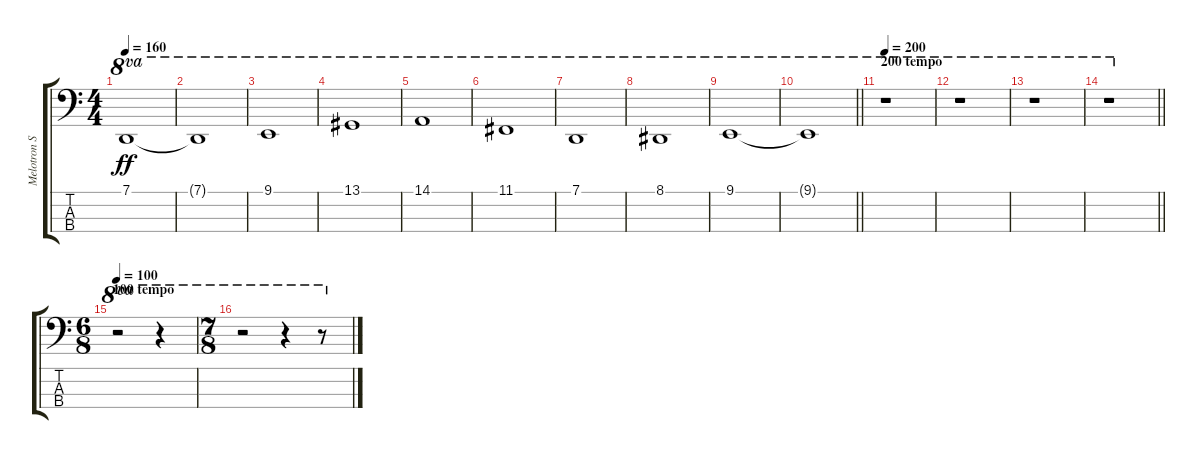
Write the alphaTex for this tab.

\track ("Melotron Strings I" "Melotron S") {instrument stringensemble1}
\staff {score tabs}
\tuning (G2 D2 A1 E1) {hide}
\ts (4 4)
\tempo 160
\clef f4
\ks c
7.1.1{ot 8va dy ff} |
7.1{t}.1{ot 8va} |
9.1.1{ot 8va} |
13.1.1{ot 8va} |
14.1.1{ot 8va} |
11.1.1{ot 8va} |
7.1.1{ot 8va} |
8.1.1{ot 8va} |
9.1.1{ot 8va} |
\barLineRight lightlight
9.1{t}.1{ot 8va} |
\section ("" "200 tempo")
\tempo 200
r.1{ot 8va} |
r.1{ot 8va} |
r.1{ot 8va} |
\barLineRight lightlight
r.1{ot 8va} |
\ts (6 8)
\section ("" "100 tempo")
\tempo 100
r.2{ot 8va} r.4{ot 8va} |
\ts (7 8)
r.2{ot 8va} r.4{ot 8va} r.8{ot 8va}
